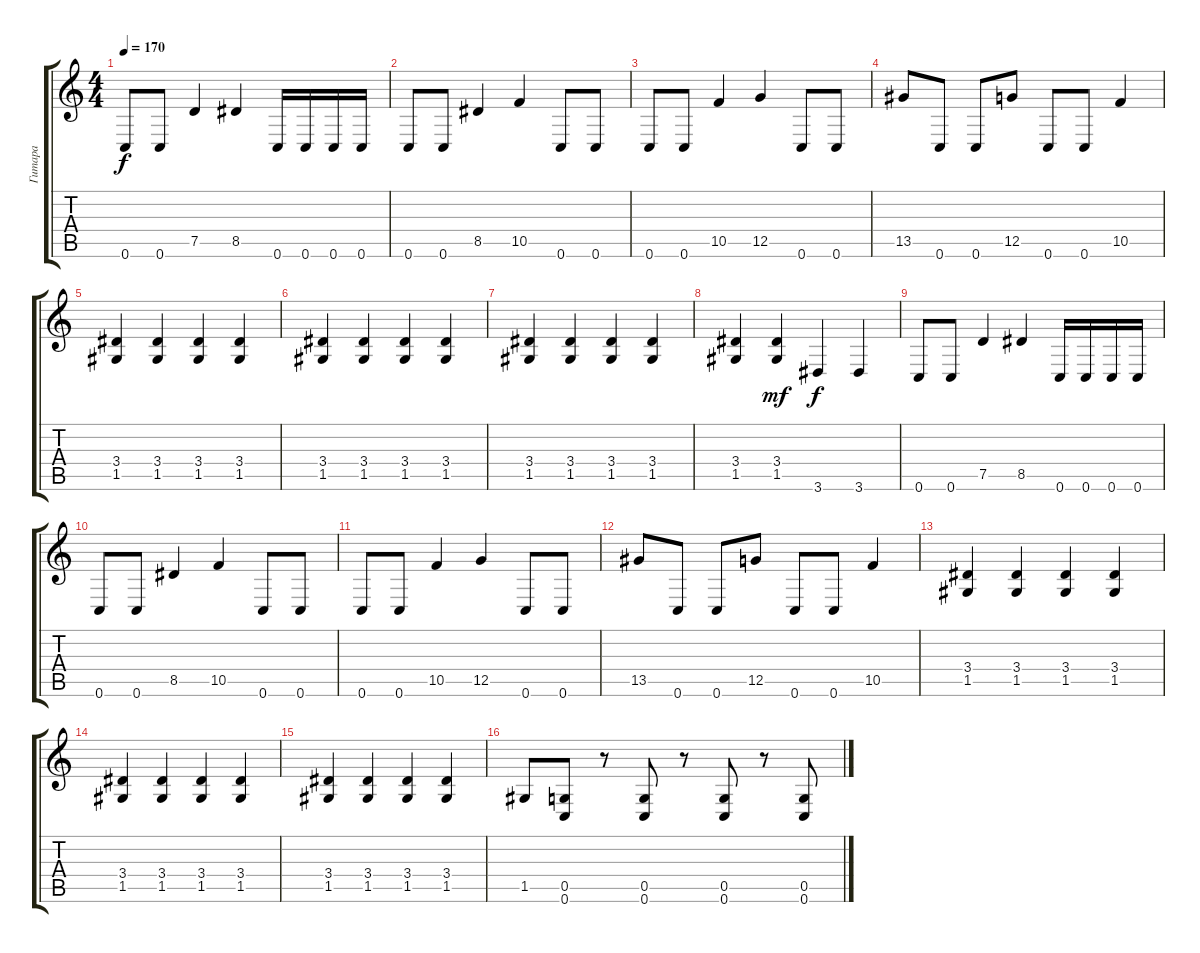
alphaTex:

\track ("Гитара" "Гитара") {instrument distortionguitar}
\staff {score tabs}
\tuning (D4 A3 F3 C3 G2 C2) {hide}
\ts (4 4)
\tempo 170
\clef g2
\ks c
0.6.8{dy f} 0.6.8 7.5.4 8.5.4 0.6.16 0.6.16 0.6.16 0.6.16 |
0.6.8 0.6.8 8.5.4 10.5.4 0.6.8 0.6.8 |
0.6.8 0.6.8 10.5.4 12.5.4 0.6.8 0.6.8 |
13.5.8 0.6.8 0.6.8 12.5.8 0.6.8 0.6.8 10.5.4 |
(3.4 1.5).4 (3.4 1.5).4 (3.4 1.5).4 (3.4 1.5).4 |
(3.4 1.5).4 (3.4 1.5).4 (3.4 1.5).4 (3.4 1.5).4 |
(3.4 1.5).4 (3.4 1.5).4 (3.4 1.5).4 (3.4 1.5).4 |
(3.4 1.5).4 (3.4 1.5).4{dy mf} 3.6.4{dy f} 3.6.4 |
0.6.8 0.6.8 7.5.4 8.5.4 0.6.16 0.6.16 0.6.16 0.6.16 |
0.6.8 0.6.8 8.5.4 10.5.4 0.6.8 0.6.8 |
0.6.8 0.6.8 10.5.4 12.5.4 0.6.8 0.6.8 |
13.5.8 0.6.8 0.6.8 12.5.8 0.6.8 0.6.8 10.5.4 |
(3.4 1.5).4 (3.4 1.5).4 (3.4 1.5).4 (3.4 1.5).4 |
(3.4 1.5).4 (3.4 1.5).4 (3.4 1.5).4 (3.4 1.5).4 |
(3.4 1.5).4 (3.4 1.5).4 (3.4 1.5).4 (3.4 1.5).4 |
1.5.8 (0.5 0.6).8 r.8 (0.5 0.6).8 r.8 (0.5 0.6).8 r.8 (0.5 0.6).8
